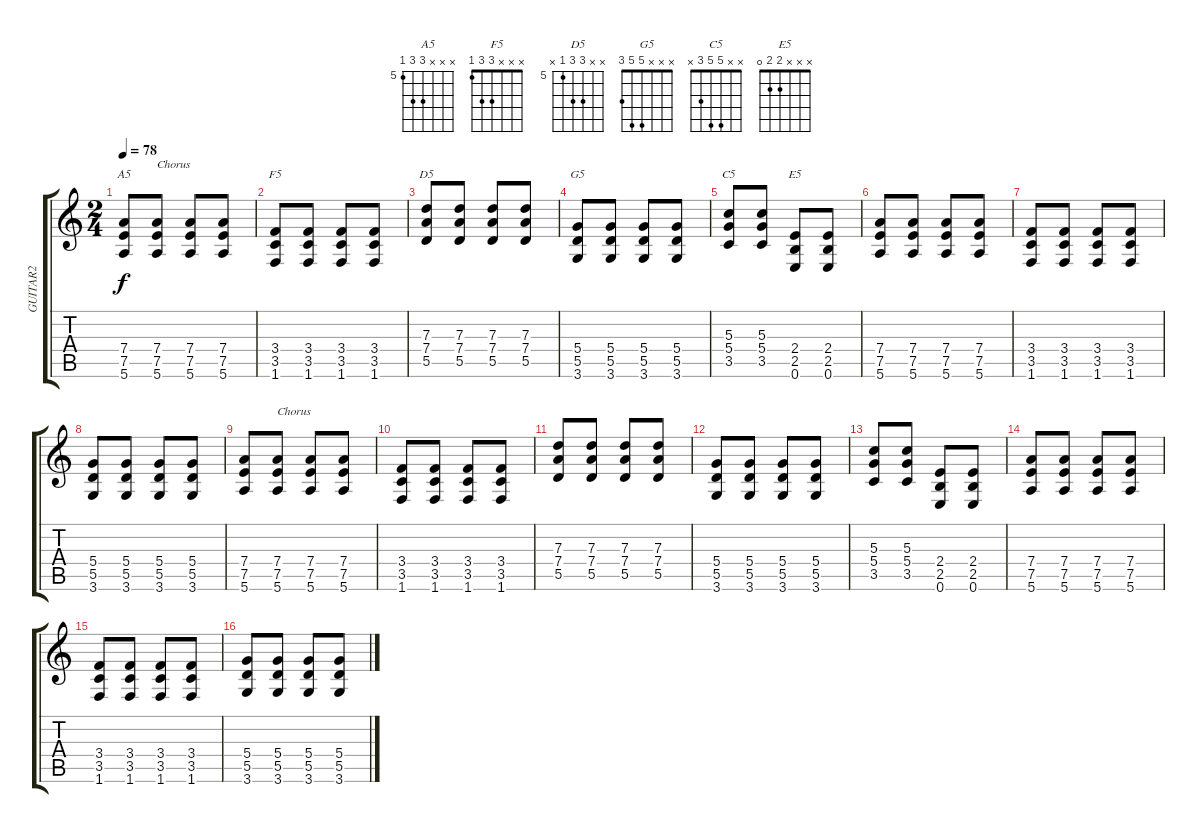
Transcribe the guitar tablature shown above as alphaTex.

\track ("GUITAR2" "GUITAR2") {instrument distortionguitar}
\staff {score tabs}
\tuning (E4 B3 G3 D3 A2 E2) {hide}
\chord ("A5" x x x 7 7 5) {firstfret 5}
\chord ("F5" x x x 3 3 1)
\chord ("D5" x x 7 7 5 x) {firstfret 5}
\chord ("G5" x x x 5 5 3)
\chord ("C5" x x 5 5 3 x)
\chord ("E5" x x x 2 2 0)
\ts (2 4)
\tempo 78
\clef g2
\ks c
(7.4 7.5 5.6).8{ch "A5" dy f} (7.4 7.5 5.6).8{txt "Chorus"} (7.4 7.5 5.6).8 (7.4 7.5 5.6).8 |
(3.4 3.5 1.6).8{ch "F5"} (3.4 3.5 1.6).8 (3.4 3.5 1.6).8 (3.4 3.5 1.6).8 |
(7.3 7.4 5.5).8{ch "D5"} (7.3 7.4 5.5).8 (7.3 7.4 5.5).8 (7.3 7.4 5.5).8 |
(5.4 5.5 3.6).8{ch "G5"} (5.4 5.5 3.6).8 (5.4 5.5 3.6).8 (5.4 5.5 3.6).8 |
(5.3 5.4 3.5).8{ch "C5"} (5.3 5.4 3.5).8 (2.4 2.5 0.6).8{ch "E5"} (2.4 2.5 0.6).8 |
(7.4 7.5 5.6).8 (7.4 7.5 5.6).8 (7.4 7.5 5.6).8 (7.4 7.5 5.6).8 |
(3.4 3.5 1.6).8 (3.4 3.5 1.6).8 (3.4 3.5 1.6).8 (3.4 3.5 1.6).8 |
(5.4 5.5 3.6).8 (5.4 5.5 3.6).8 (5.4 5.5 3.6).8 (5.4 5.5 3.6).8 |
(7.4 7.5 5.6).8 (7.4 7.5 5.6).8{txt "Chorus"} (7.4 7.5 5.6).8 (7.4 7.5 5.6).8 |
(3.4 3.5 1.6).8 (3.4 3.5 1.6).8 (3.4 3.5 1.6).8 (3.4 3.5 1.6).8 |
(7.3 7.4 5.5).8 (7.3 7.4 5.5).8 (7.3 7.4 5.5).8 (7.3 7.4 5.5).8 |
(5.4 5.5 3.6).8 (5.4 5.5 3.6).8 (5.4 5.5 3.6).8 (5.4 5.5 3.6).8 |
(5.3 5.4 3.5).8 (5.3 5.4 3.5).8 (2.4 2.5 0.6).8 (2.4 2.5 0.6).8 |
(7.4 7.5 5.6).8 (7.4 7.5 5.6).8 (7.4 7.5 5.6).8 (7.4 7.5 5.6).8 |
(3.4 3.5 1.6).8 (3.4 3.5 1.6).8 (3.4 3.5 1.6).8 (3.4 3.5 1.6).8 |
(5.4 5.5 3.6).8 (5.4 5.5 3.6).8 (5.4 5.5 3.6).8 (5.4 5.5 3.6).8
